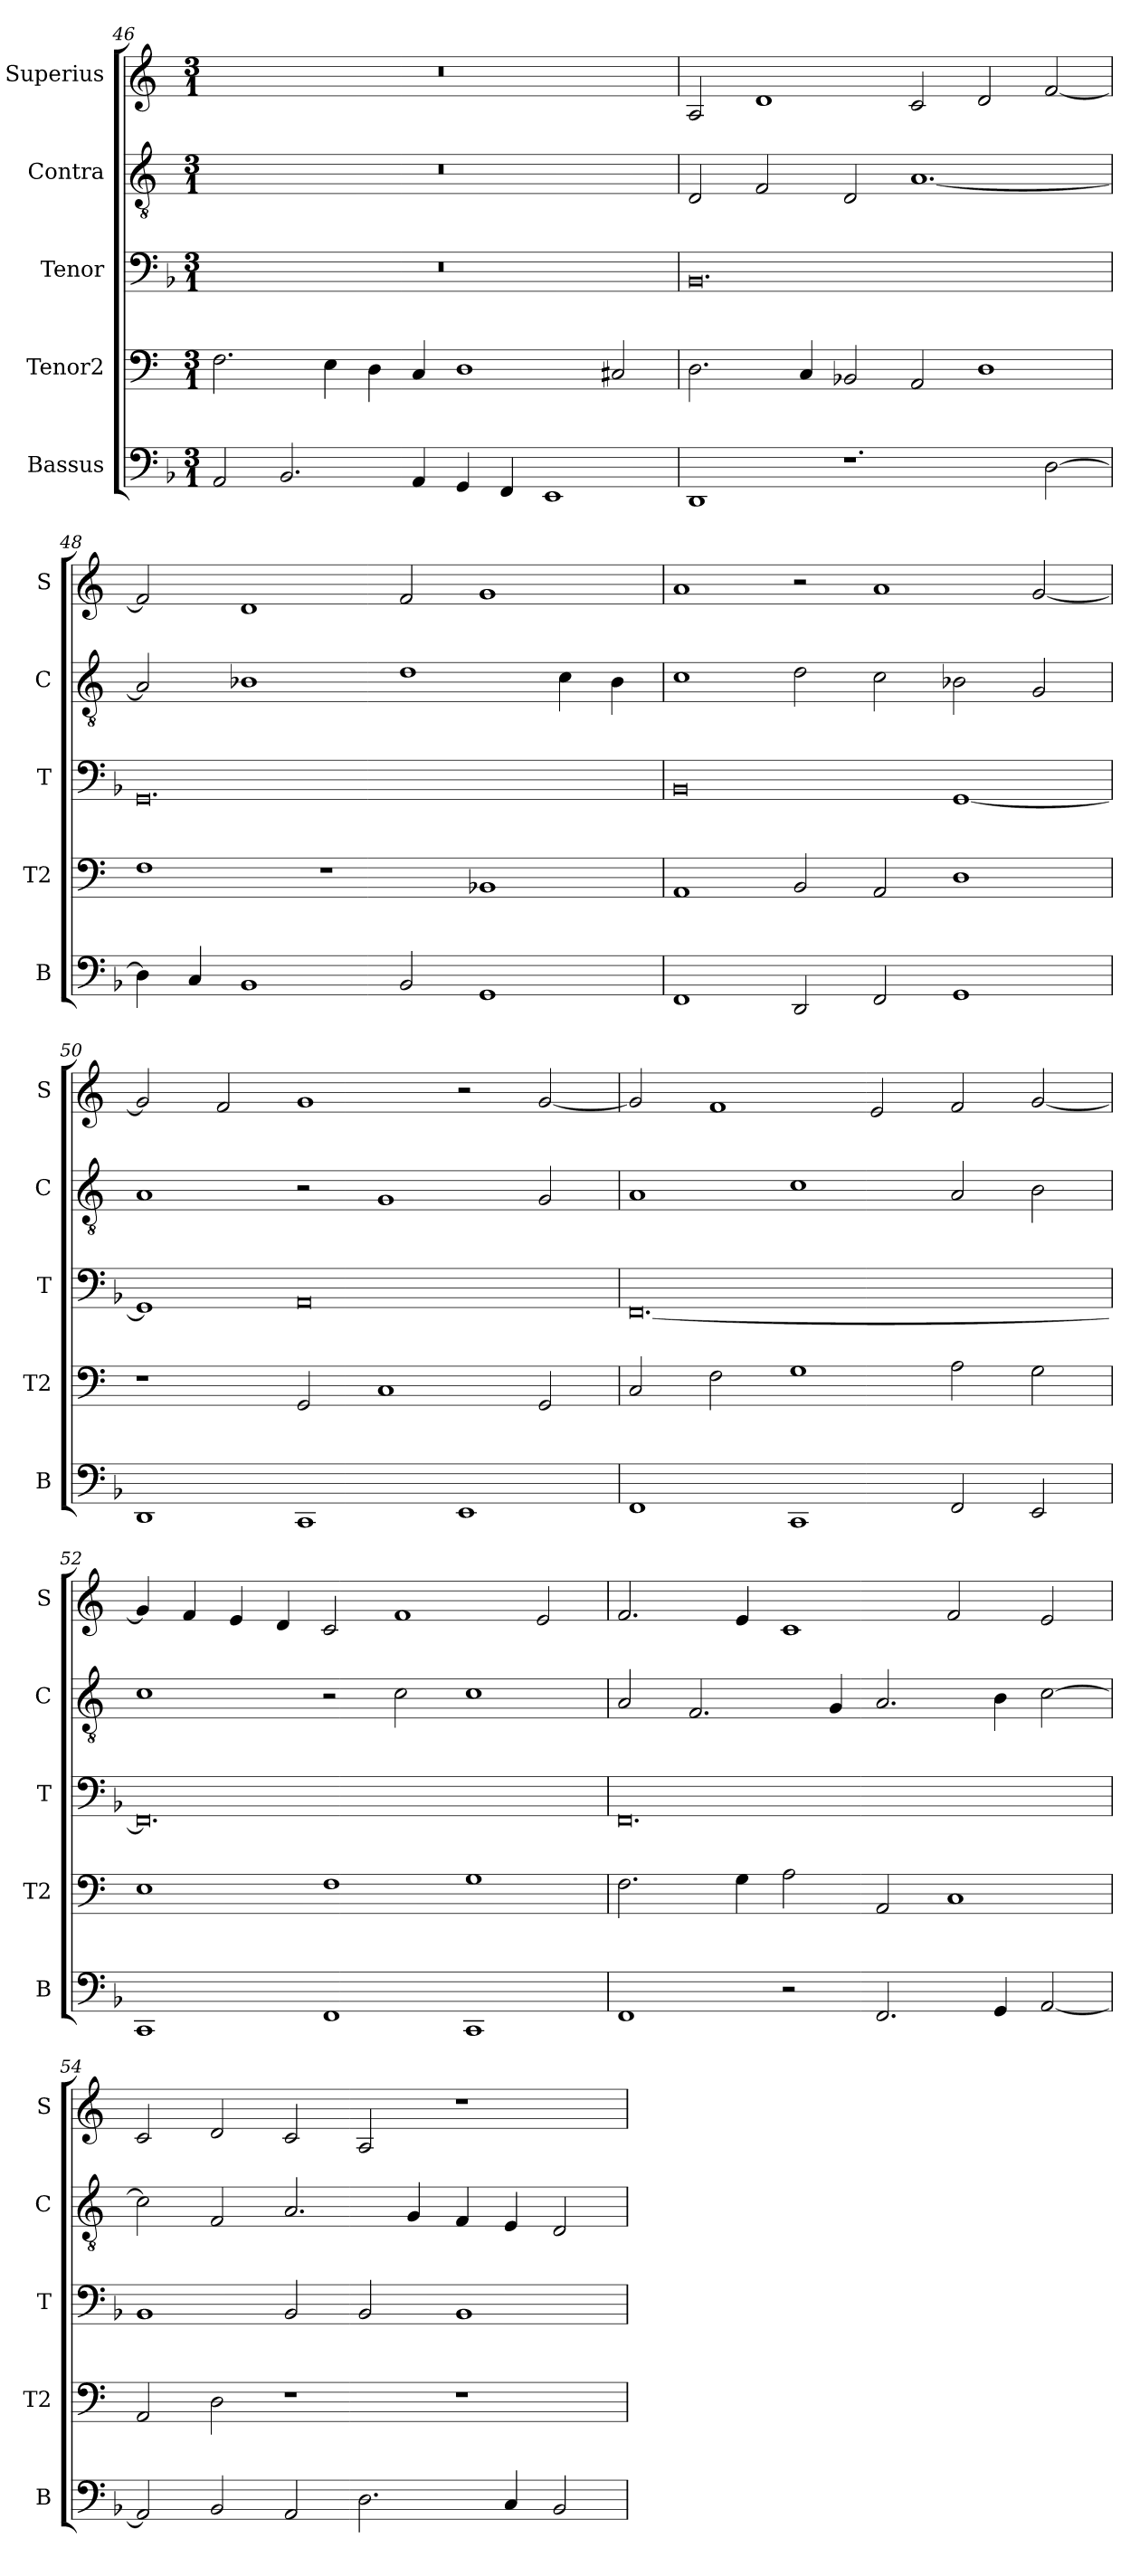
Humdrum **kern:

**kern	**kern	**kern	**kern	**kern
*part5	*part4	*part3	*part2	*part1
*staff5	*staff4	*staff3	*staff2	*staff1
*I"Bassus	*I"Tenor2	*I"Tenor	*I"Contra	*I"Superius
*I'B	*I'T2	*I'T	*I'C	*I'S
*clefF4	*clefF4	*clefF4	*clefGv2	*clefG2
*k[b-]	*k[]	*k[b-]	*k[]	*k[]
*M3/1	*M3/1	*M3/1	*M3/1	*M3/1
=46	=46	=46	=46	=46
2AA/	2.F\	0.r	0.r	0.r
2.BB-/	.	.	.	.
.	4E\	.	.	.
.	4D\	.	.	.
4AA/	4C/	.	.	.
4GG/	1D	.	.	.
4FF/	.	.	.	.
1EE	.	.	.	.
.	2C#X/	.	.	.
=47	=47	=47	=47	=47
1DD	2.D\	0.BB-	2D/	2A/
.	.	.	2F/	1d
.	4C/	.	.	.
1.r	2BB-X/	.	2D/	.
.	2AA/	.	[1.A	2c/
.	1D	.	.	2d/
[2D\	.	.	.	[2f/
=48	=48	=48	=48	=48
4D\]	1F	0.GG	2A/]	2f/]
4C/	.	.	.	.
1BB-	.	.	1B-X	1d
.	1r	.	.	.
2BB-/	.	.	1d	2f/
1GG	1BB-X	.	.	1g
.	.	.	4c\	.
.	.	.	4B-\	.
=49	=49	=49	=49	=49
1FF	1AA	0BB-	1c	1a
2DD/	2BB/	.	2d\	2r
2FF/	2AA/	.	2c\	1a
1GG	1D	[1GG	2B-X\	.
.	.	.	2G/	[2g/
=50	=50	=50	=50	=50
1DD	1r	1GG]	1A	2g/]
.	.	.	.	2f/
1CC	2GG/	0AA	2r	1g
.	1C	.	1G	.
1EE	.	.	.	2r
.	2GG/	.	2G/	[2g/
=51	=51	=51	=51	=51
1FF	2C/	[0.FF	1A	2g/]
.	2F\	.	.	1f
1CC	1G	.	1c	.
.	.	.	.	2e/
2FF/	2A\	.	2A/	2f/
2EE/	2G\	.	2B\	[2g/
=52	=52	=52	=52	=52
1CC	1E	0.FF]	1c	4g/]
.	.	.	.	4f/
.	.	.	.	4e/
.	.	.	.	4d/
1FF	1F	.	2r	2c/
.	.	.	2c\	1f
1CC	1G	.	1c	.
.	.	.	.	2e/
=53	=53	=53	=53	=53
1FF	2.F\	0.FF	2A/	2.f/
.	.	.	2.F/	.
.	4G\	.	.	4e/
2r	2A\	.	.	1c
.	.	.	4G/	.
2.FF/	2AA/	.	2.A/	.
.	1C	.	.	2f/
4GG/	.	.	4B\	.
[2AA/	.	.	[2c\	2e/
=54	=54	=54	=54	=54
2AA/]	2AA/	1BB-	2c\]	2c/
2BB-/	2D\	.	2F/	2d/
2AA/	1r	2BB-/	2.A/	2c/
2.D\	.	2BB-/	.	2A/
.	.	.	4G/	.
.	1r	1BB-	4F/	1r
4C/	.	.	4E/	.
2BB-/	.	.	2D/	.
=	=	=	=	=
*-	*-	*-	*-	*-
